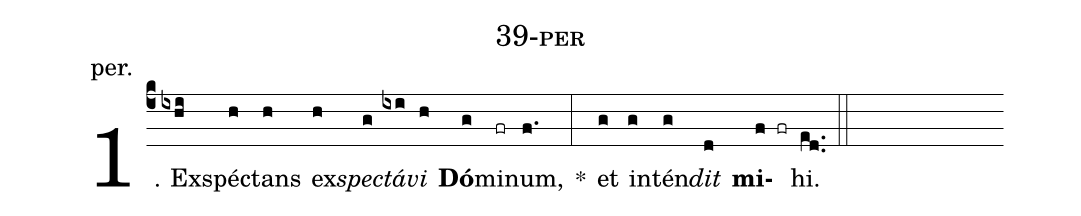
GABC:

name: 39-per;
annotation: per.;
%%
(c4)1. Ex(ixhi)spéc(h)tans(h) ex(h)<i>spec</i>(g)<i>tá</i>(ixi)<i>vi</i>(h) <b>Dó</b>(g)mi(fr)num,(f.) *(:) et(g) in(g)tén(g)<i>dit</i>(d) <b>mi</b>(f fr)hi.(ed..) (::)
